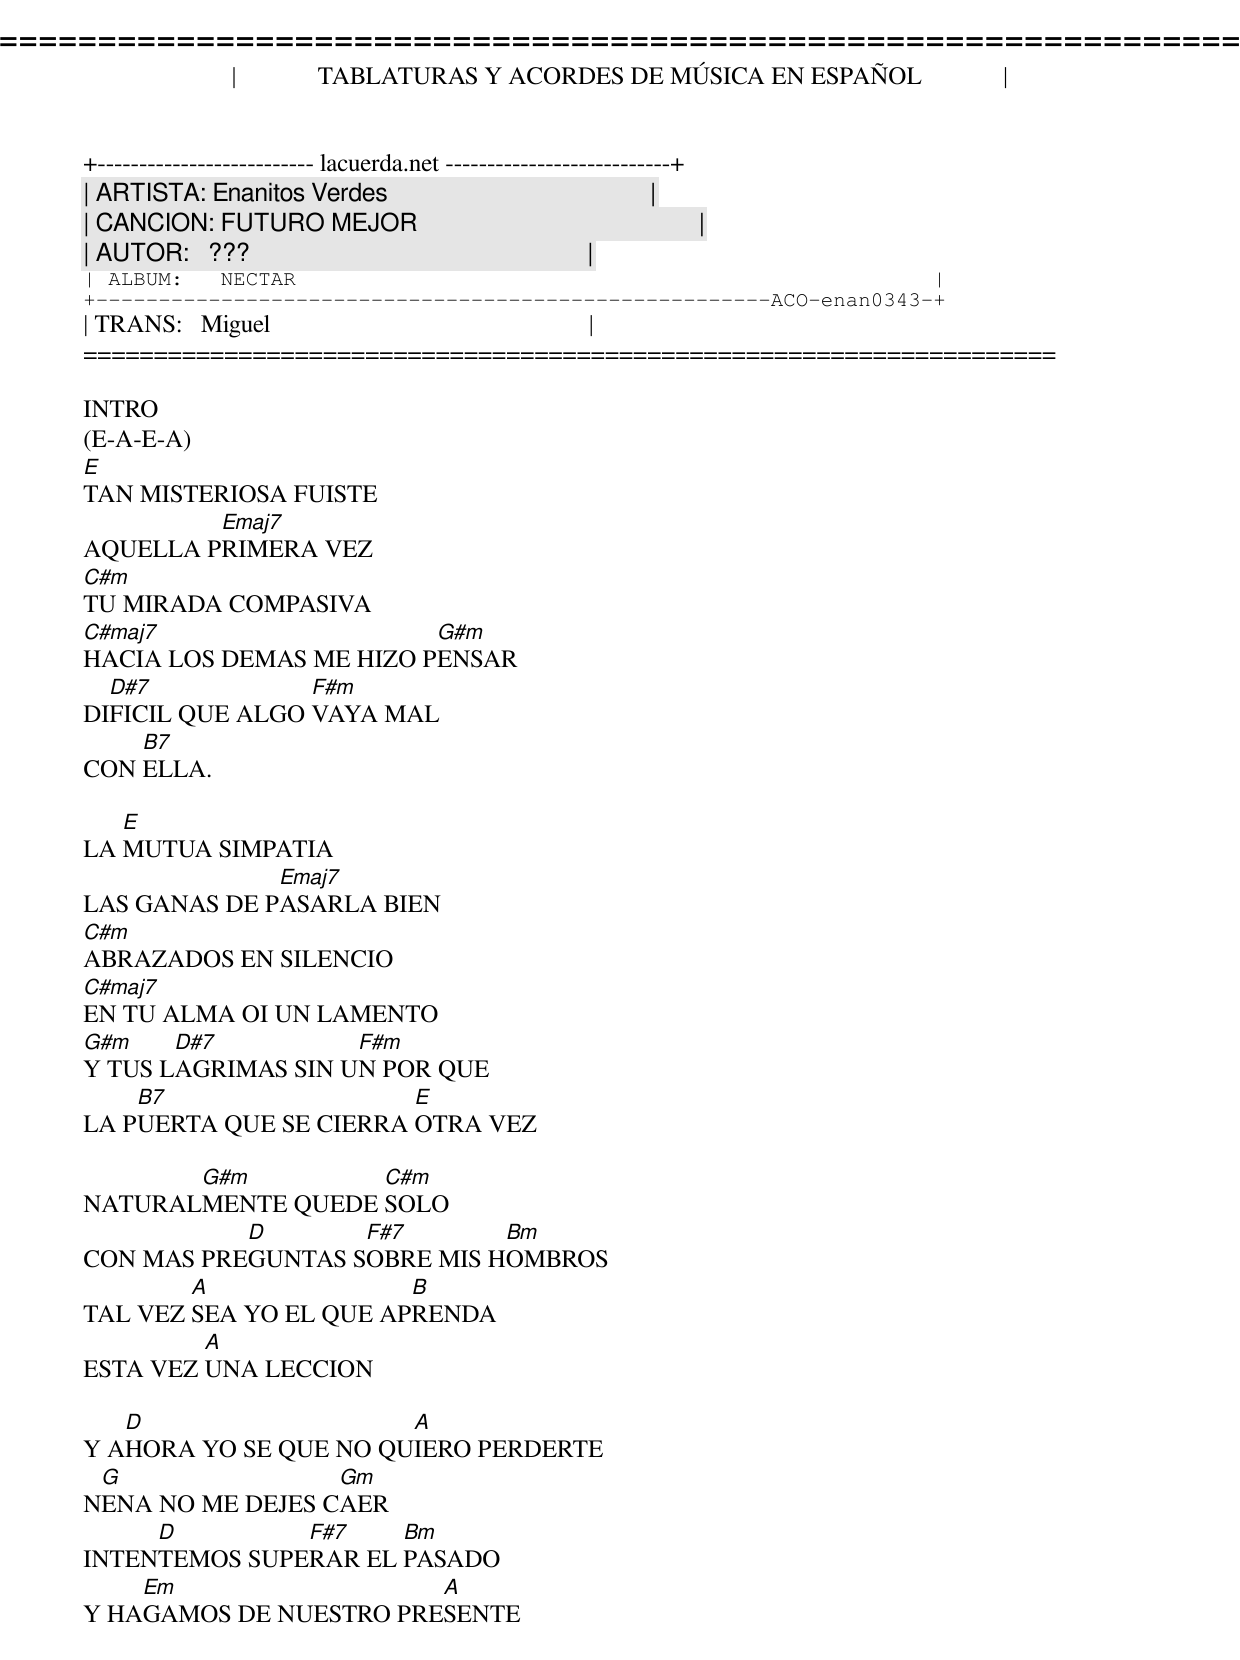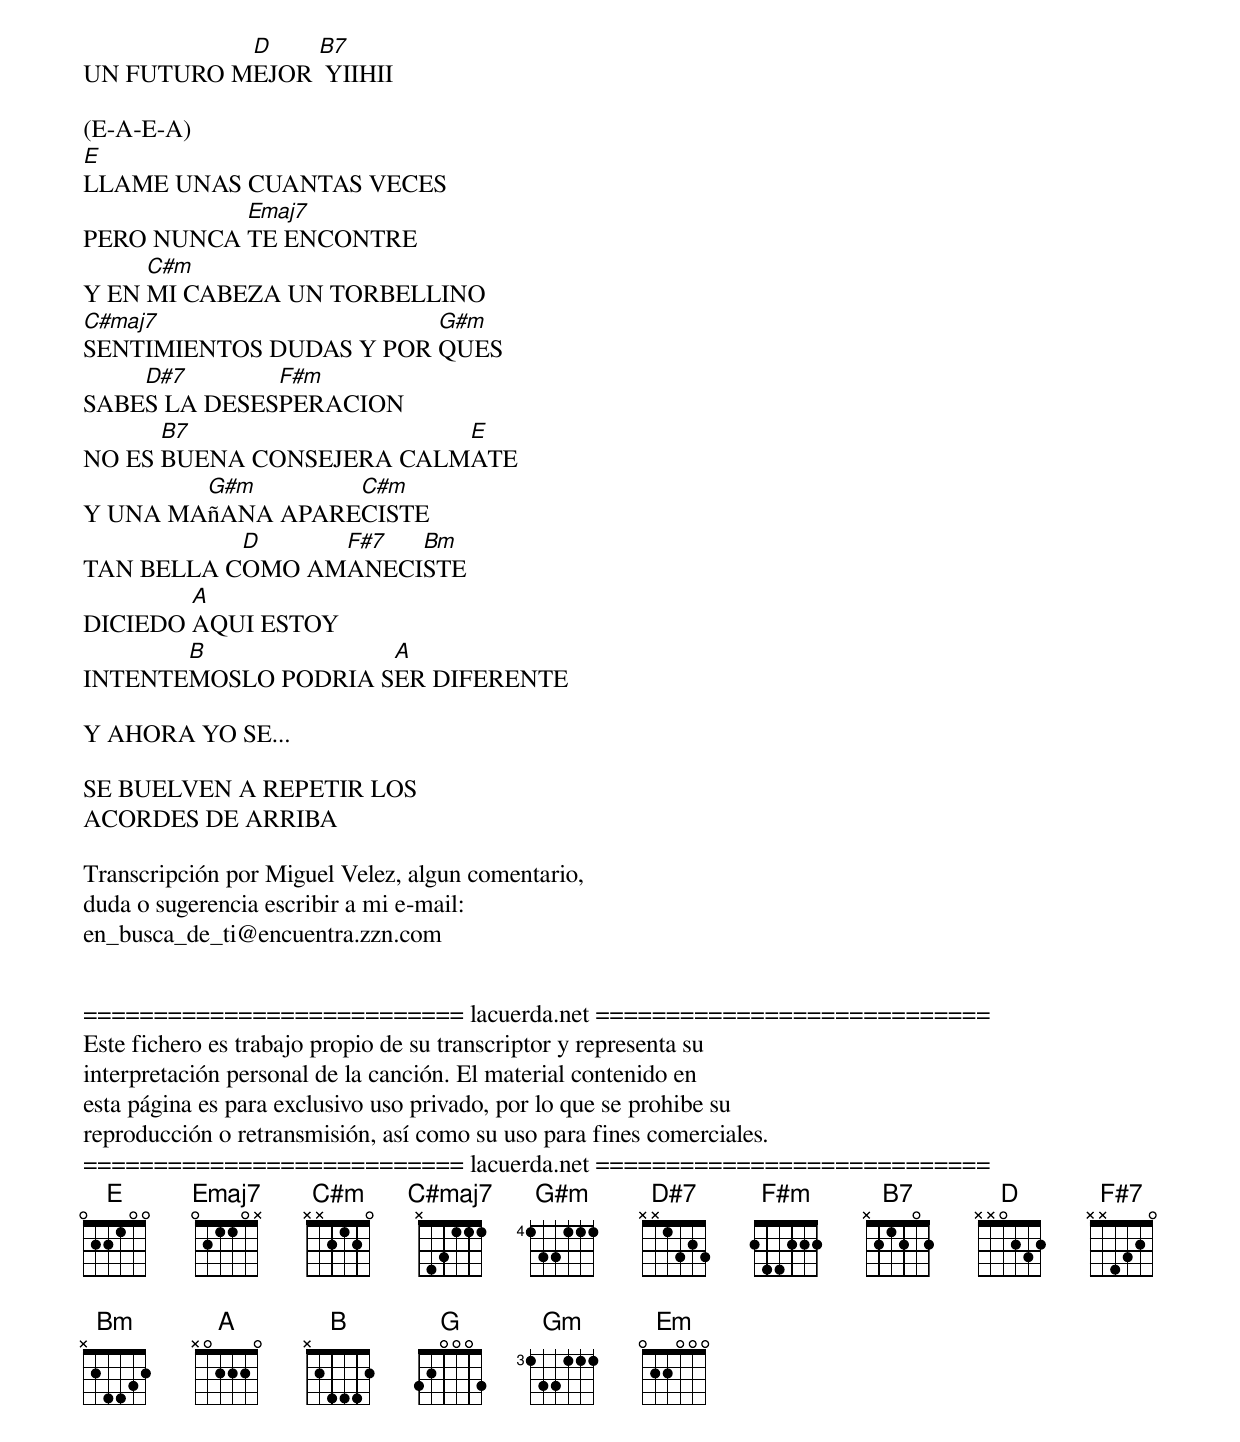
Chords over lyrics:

=====================================================================
|             TABLATURAS Y ACORDES DE MÚSICA EN ESPAÑOL             |
+-------------------------- lacuerda.net ---------------------------+
| ARTISTA: Enanitos Verdes                                          |
| CANCION: FUTURO MEJOR                                             |
| AUTOR:   ???                                                      |
| ALBUM:   NECTAR                                                   |
+------------------------------------------------------ACO-enan0343-+
| TRANS:   Miguel                                                   |
=====================================================================

INTRO
(E-A-E-A)
E
TAN MISTERIOSA FUISTE
         Emaj7
AQUELLA PRIMERA VEZ
C#m
TU MIRADA COMPASIVA
C#maj7                   G#m
HACIA LOS DEMAS ME HIZO PENSAR
  D#7            F#m
DIFICIL QUE ALGO VAYA MAL
    B7
CON ELLA.

   E
LA MUTUA SIMPATIA
              Emaj7
LAS GANAS DE PASARLA BIEN
C#m
ABRAZADOS EN SILENCIO
C#maj7
EN TU ALMA OI UN LAMENTO
G#m    D#7          F#m
Y TUS LAGRIMAS SIN UN POR QUE
    B7                  E
LA PUERTA QUE SE CIERRA OTRA VEZ

       G#m         C#m
NATURALMENTE QUEDE SOLO
           D       F#7       Bm
CON MAS PREGUNTAS SOBRE MIS HOMBROS
        A               B
TAL VEZ SEA YO EL QUE APRENDA
         A
ESTA VEZ UNA LECCION

   D                   A
Y AHORA YO SE QUE NO QUIERO PERDERTE
 G                Gm
NENA NO ME DEJES CAER
     D         F#7    Bm
INTENTEMOS SUPERAR EL PASADO
    Em                  A
Y HAGAMOS DE NUESTRO PRESENTE
           D    B7
UN FUTURO MEJOR  YIIHII

(E-A-E-A)
E
LLAME UNAS CUANTAS VECES
           Emaj7
PERO NUNCA TE ENCONTRE
     C#m
Y EN MI CABEZA UN TORBELLINO
C#maj7                   G#m
SENTIMIENTOS DUDAS Y POR QUES
    D#7       F#m
SABES LA DESESPERACION
      B7                  E
NO ES BUENA CONSEJERA CALMATE
        G#m       C#m
Y UNA MAñANA APARECISTE
           D     F#7  Bm
TAN BELLA COMO AMANECISTE
        A
DICIEDO AQUI ESTOY
       B             A
INTENTEMOSLO PODRIA SER DIFERENTE

Y AHORA YO SE...

SE BUELVEN A REPETIR LOS
ACORDES DE ARRIBA

Transcripción por Miguel Velez, algun comentario,
duda o sugerencia escribir a mi e-mail:
en_busca_de_ti@encuentra.zzn.com


=========================== lacuerda.net ============================
Este fichero es trabajo propio de su transcriptor y representa su
interpretación personal de la canción. El material contenido en
esta página es para exclusivo uso privado, por lo que se prohibe su
reproducción o retransmisión, así como su uso para fines comerciales.
=========================== lacuerda.net ============================
